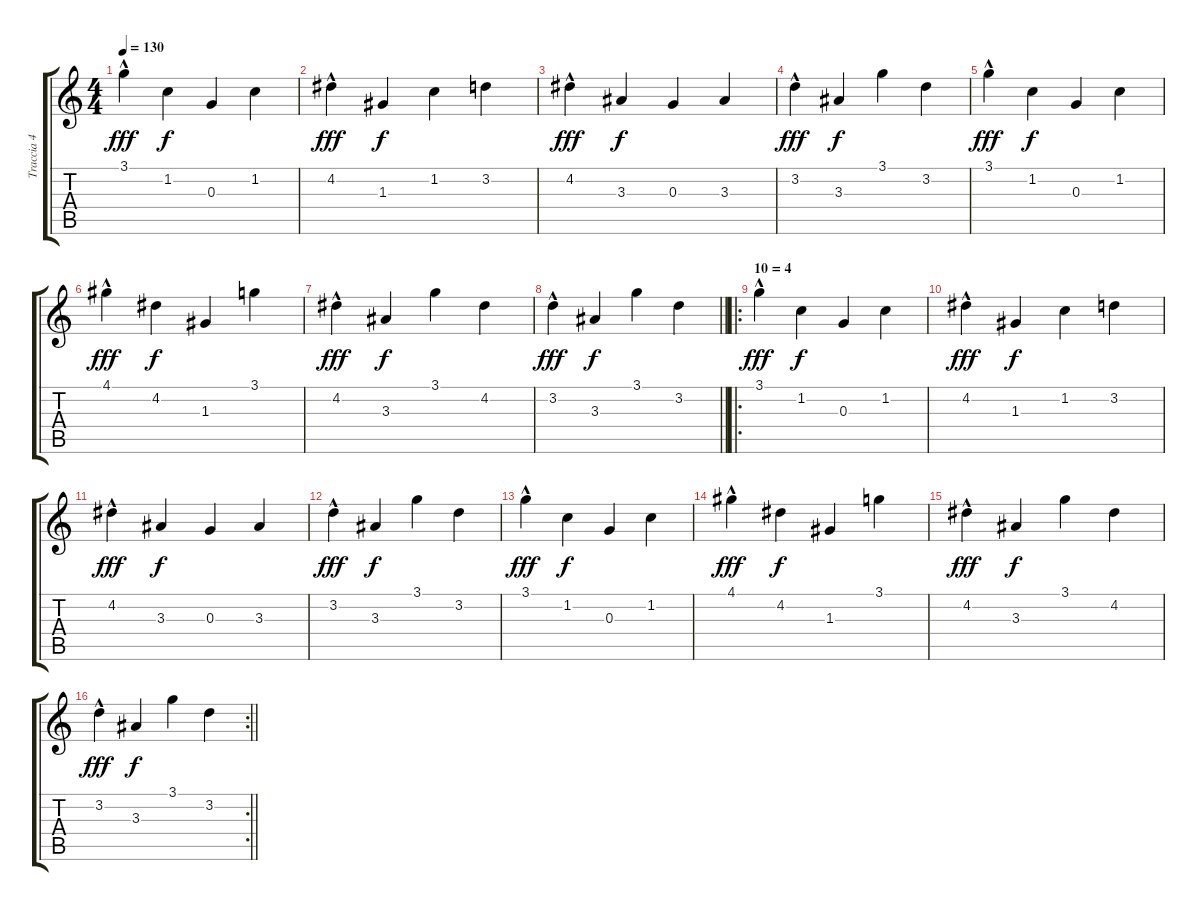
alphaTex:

\track ("Traccia 4" "Traccia 4") {instrument distortionguitar}
\staff {score tabs}
\tuning (E4 B3 G3 D3 A2 E2) {hide}
\ts (4 4)
\tempo 130
\clef g2
\ks c
3.1{hac}.4{dy fff} 1.2.4{dy f} 0.3.4 1.2.4 |
4.2{hac}.4{dy fff} 1.3.4{dy f} 1.2.4 3.2.4 |
4.2{hac}.4{dy fff} 3.3.4{dy f} 0.3.4 3.3.4 |
3.2{hac}.4{dy fff} 3.3.4{dy f} 3.1.4 3.2.4 |
3.1{hac}.4{dy fff} 1.2.4{dy f} 0.3.4 1.2.4 |
4.1{hac}.4{dy fff} 4.2.4{dy f} 1.3.4 3.1.4 |
4.2{hac}.4{dy fff} 3.3.4{dy f} 3.1.4 4.2.4 |
\barLineRight lightlight
3.2{hac}.4{dy fff} 3.3.4{dy f} 3.1.4 3.2.4 |
\ro
\section ("" "10 = 4")
3.1{hac}.4{dy fff} 1.2.4{dy f} 0.3.4 1.2.4 |
4.2{hac}.4{dy fff} 1.3.4{dy f} 1.2.4 3.2.4 |
4.2{hac}.4{dy fff} 3.3.4{dy f} 0.3.4 3.3.4 |
3.2{hac}.4{dy fff} 3.3.4{dy f} 3.1.4 3.2.4 |
3.1{hac}.4{dy fff} 1.2.4{dy f} 0.3.4 1.2.4 |
4.1{hac}.4{dy fff} 4.2.4{dy f} 1.3.4 3.1.4 |
4.2{hac}.4{dy fff} 3.3.4{dy f} 3.1.4 4.2.4 |
\rc 2
\barLineRight lightlight
3.2{hac}.4{dy fff} 3.3.4{dy f} 3.1.4 3.2.4
